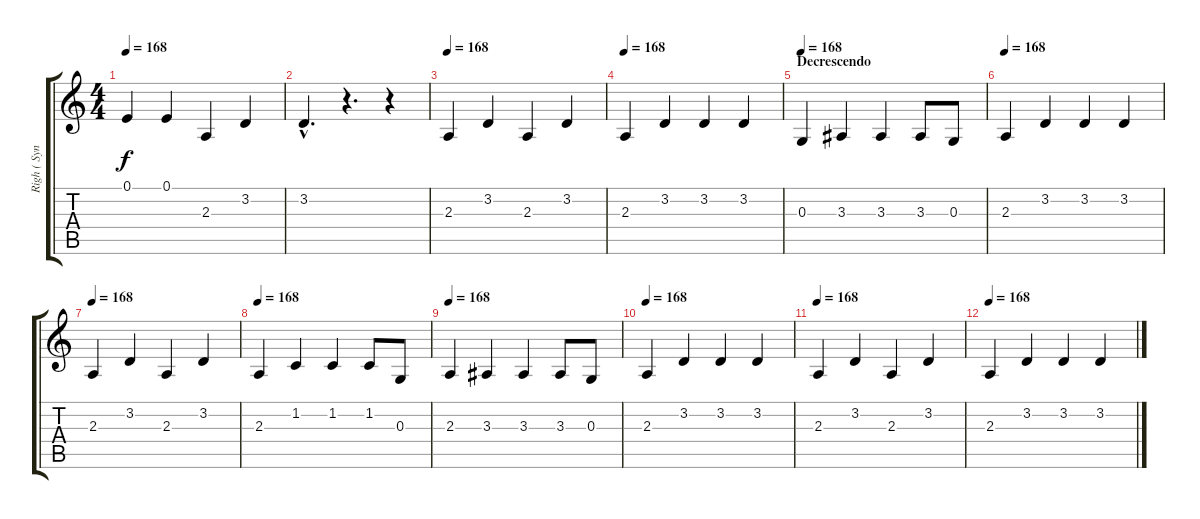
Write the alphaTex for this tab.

\track ("Righ ( Synthétiseur 1 )" "Righ ( Syn") {instrument orchestralharp}
\staff {score tabs}
\tuning (E4 B3 G3 D3 A2 E2) {hide}
\ts (4 4)
\tempo 168
\clef g2
\ks c
0.1.4{dy f} 0.1.4 2.3.4 3.2.4 |
3.2{hac}.4{d} r.4{d} r.4 |
\tempo 168
2.3.4 3.2.4 2.3.4 3.2.4 |
\tempo 168
2.3.4 3.2.4 3.2.4 3.2.4 |
\section ("" "Decrescendo")
\tempo 168
0.3.4{volume 13} 3.3.4 3.3.4 3.3.8 0.3.8 |
\tempo 168
2.3.4{volume 11} 3.2.4 3.2.4 3.2.4 |
\tempo 168
2.3.4{volume 9} 3.2.4 2.3.4 3.2.4 |
\tempo 168
2.3.4{volume 7} 1.2.4 1.2.4 1.2.8 0.3.8 |
\tempo 168
2.3.4{volume 5} 3.3.4 3.3.4 3.3.8 0.3.8 |
\tempo 168
2.3.4{volume 3} 3.2.4 3.2.4 3.2.4 |
\tempo 168
2.3.4{volume 1} 3.2.4 2.3.4 3.2.4 |
\tempo 168
2.3.4{volume 0} 3.2.4 3.2.4 3.2.4
